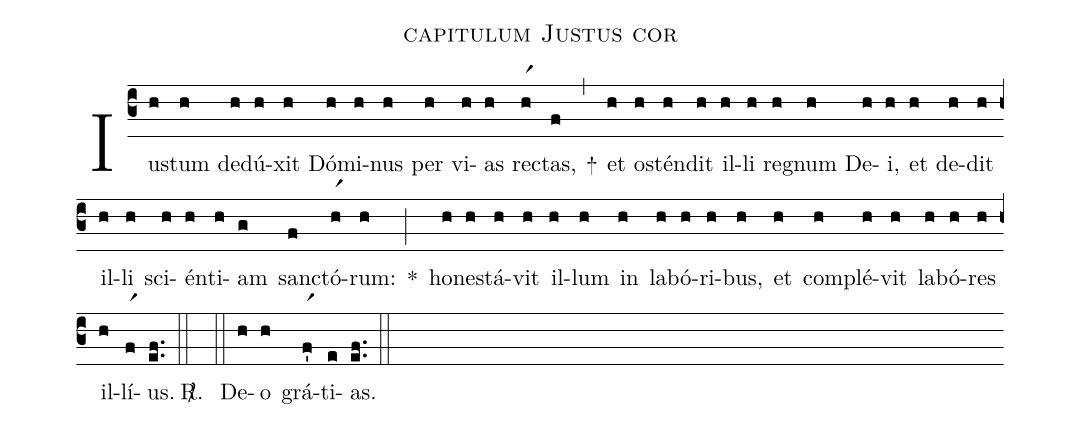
name: capitulum Justus cor;
%%
(c3)
Ius(h)tum(h) de(h)dú(h)xit(h) Dó(h)mi(h)nus(h) per(h) vi(h)as(h) rec(hr1)tas,(f) +(,)
et(h) os(h)tén(h)dit(h) il(h)li(h) reg(h)num(h) De(h)i,(h) et(h) de(h)dit(h) il(h)li(h) sci(h)én(h)ti(h)am(g) san(f)ctó(hr1)rum:(h) *(;)
ho(h)nes(h)tá(h)vit(h) il(h)lum(h) in(h) la(h)bó(h)ri(h)bus,(h) et(h) com(h)plé(h)vit(h) la(h)bó(h)res(h) il(h)lí(fr1)us.(ef..) <sp>R/</sp>.(::)(::)
De(h)o(h) grá(f'r1)ti(e)as.(e.f.) (::)
